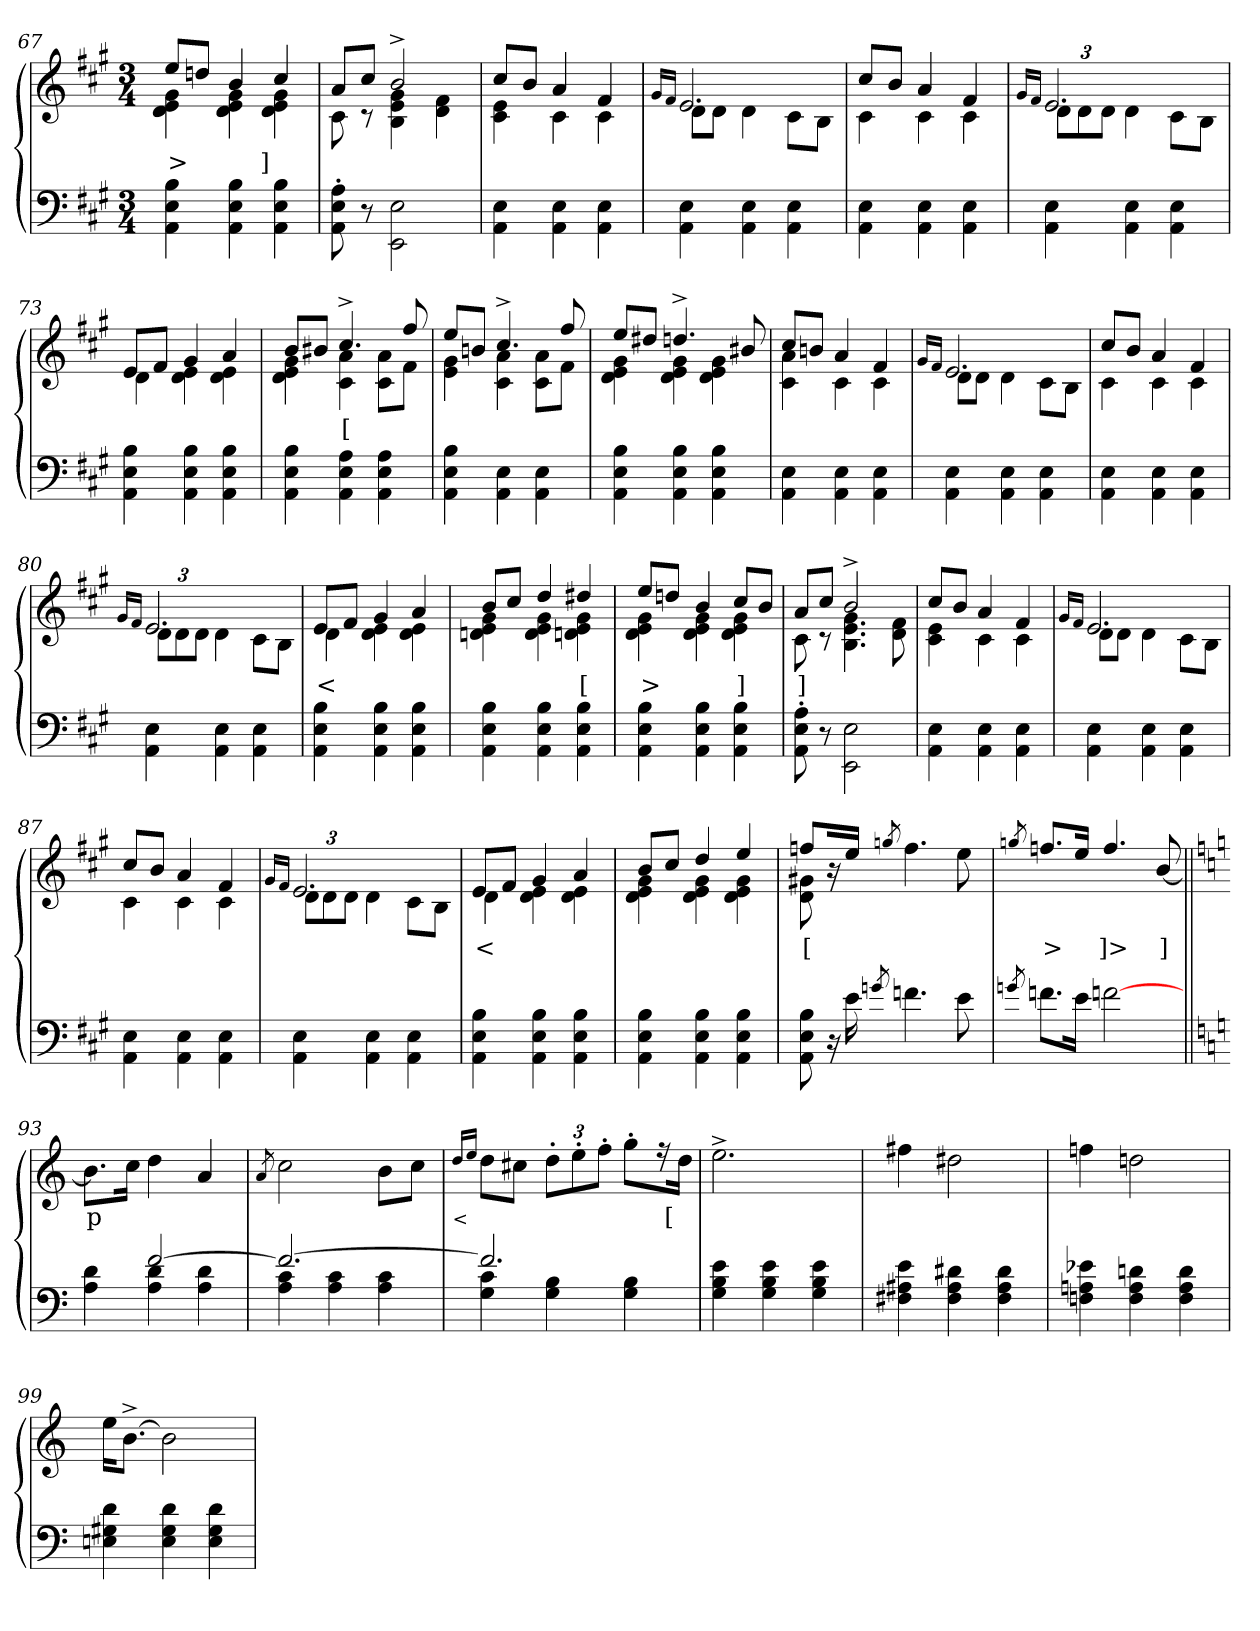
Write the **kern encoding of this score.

**kern	**kern	**text
*part2	*part1	*part1
*staff2	*staff1	*staff1
*clefF4	*clefG2	*
*k[f#c#g#]	*k[f#c#g#]	*
*M3/4	*M3/4	*
=67	=67	=67
*	*^	*
4B 4E 4AA	8eeL	4g# 4e 4d	>
.	8ddnJ	.	.
4B 4E 4AA	4b	4g# 4e 4d	.
4B 4E 4AA	4cc#	4g# 4e 4d	]
=68	=68	=68	=68
8A'> 8E'> 8AA'>	8aL	8c#	.
8r	8cc#J	8r	.
2E\ 2EE\	2b^>	4g# 4e 4B	.
.	.	4f# 4d	.
=69	=69	=69	=69
4E\ 4AA\	8cc#L	4e 4c#	.
.	8bJ	.	.
4E\ 4AA\	4a	4c#	.
4E\ 4AA\	4f#	4c#	.
=70	=70	=70	=70
.	16qg#/LL	.	.
.	16qf#/JJ	.	.
4E\ 4AA\	2.e	8dL	.
.	.	8dJ	.
4E\ 4AA\	.	4d	.
4E\ 4AA\	.	8c#L	.
.	.	8BJ	.
=71	=71	=71	=71
4E\ 4AA\	8cc#L	4c#	.
.	8bJ	.	.
4E\ 4AA\	4a	4c#	.
4E\ 4AA\	4f#	4c#	.
=72	=72	=72	=72
.	16qg#/LL	.	.
.	16qf#/JJ	.	.
4E\ 4AA\	2.e	12dL	.
.	.	12d	.
.	.	12dJ	.
4E\ 4AA\	.	4d	.
4E\ 4AA\	.	8c#L	.
.	.	8BJ	.
=73	=73	=73	=73
4B 4E 4AA	8eL	4d	.
.	8f#J	.	.
4B 4E 4AA	4g#	4e 4d	.
4B 4E 4AA	4a	4e 4d	.
=74	=74	=74	=74
4B 4E 4AA	8bL	4g# 4e 4d	.
.	8b#XJ	.	.
4A 4E 4AA	4.cc#^>	4a 4c#	[
4A 4E 4AA	.	8a 8c#L	.
.	8ff#	8f#J	.
=75	=75	=75	=75
4B 4E 4AA	8eeL	4g# 4e	.
.	8bnJ	.	.
4E\ 4AA\	4.cc#^>	4a 4c#	.
4E\ 4AA\	.	8a 8c#L	.
.	8ff#	8f#J	.
=76	=76	=76	=76
4B 4E 4AA	8eeL	4g# 4e 4d	.
.	8dd#XJ	.	.
4B 4E 4AA	4.ddn^>	4g# 4e 4d	.
4B 4E 4AA	.	4g# 4e 4d	.
.	8b#X	.	.
=77	=77	=77	=77
4E\ 4AA\	8cc#L	4a 4c#	.
.	8bnJ	.	.
4E\ 4AA\	4a	4c#	.
4E\ 4AA\	4f#	4c#	.
=78	=78	=78	=78
.	16qg#/LL	.	.
.	16qf#/JJ	.	.
4E\ 4AA\	2.e	8dL	.
.	.	8dJ	.
4E\ 4AA\	.	4d	.
4E\ 4AA\	.	8c#L	.
.	.	8BJ	.
=79	=79	=79	=79
4E\ 4AA\	8cc#L	4c#	.
.	8bJ	.	.
4E\ 4AA\	4a	4c#	.
4E\ 4AA\	4f#	4c#	.
=80	=80	=80	=80
.	16qg#/LL	.	.
.	16qf#/JJ	.	.
4E\ 4AA\	2.e	12dL	.
.	.	12d	.
.	.	12dJ	.
4E\ 4AA\	.	4d	.
4E\ 4AA\	.	8c#L	.
.	.	8BJ	.
=81	=81	=81	=81
4B 4E 4AA	8eL	4d	<
.	8f#J	.	.
4B 4E 4AA	4g#	4e 4d	.
4B 4E 4AA	4a	4e 4d	.
=82	=82	=82	=82
4B 4E 4AA	8bL	4g# 4e 4dn	.
.	8cc#J	.	.
4B 4E 4AA	4dd	4g# 4e 4d	.
4B 4E 4AA	4dd#X	4g# 4e 4dn	[
=83	=83	=83	=83
4B 4E 4AA	8ee/L	4g# 4e 4d	>
.	8ddn/J	.	.
4B 4E 4AA	4b	4g# 4e 4d	.
4B 4E 4AA	8cc#L	4g# 4e 4d	]
.	8bJ	.	.
=84	=84	=84	=84
8A'> 8E'> 8AA'>	8aL	8c#	]
8r	8cc#J	8r	.
2E\ 2EE\	2b^>	4.g# 4.e 4.B	.
.	.	8f# 8d	.
=85	=85	=85	=85
4E\ 4AA\	8cc#L	4e 4c#	.
.	8bJ	.	.
4E\ 4AA\	4a	4c#	.
4E\ 4AA\	4f#	4c#	.
=86	=86	=86	=86
.	16qg#/LL	.	.
.	16qf#/JJ	.	.
4E\ 4AA\	2.e	8dL	.
.	.	8dJ	.
4E\ 4AA\	.	4d	.
4E\ 4AA\	.	8c#L	.
.	.	8BJ	.
=87	=87	=87	=87
4E\ 4AA\	8cc#L	4c#	.
.	8bJ	.	.
4E\ 4AA\	4a	4c#	.
4E\ 4AA\	4f#	4c#	.
=88	=88	=88	=88
.	16qg#/LL	.	.
.	16qf#/JJ	.	.
4E\ 4AA\	2.e	12dL	.
.	.	12d	.
.	.	12dJ	.
4E\ 4AA\	.	4d	.
4E\ 4AA\	.	8c#L	.
.	.	8BJ	.
=89	=89	=89	=89
4B 4E 4AA	8eL	4d	<
.	8f#J	.	.
4B 4E 4AA	4g#	4e 4d	.
4B 4E 4AA	4a	4e 4d	.
=90	=90	=90	=90
4B 4E 4AA	8bL	4g# 4e 4d	.
.	8cc#J	.	.
4B 4E 4AA	4dd	4g# 4e 4d	.
4B 4E 4AA	4ee	4g# 4e 4d	.
=91	=91	=91	=91
8B 8E 8AA	8ffnL	8g#X 8d	[
16r	16ryy	16r	ff
16e\	16eeJk	2ryy	.
8qgn/	8qggn/	.	.
4.fn\	4.ff	.	.
8e\	8ee	.	.
.	.	16ryy	.
*	*v	*v	*
=92	=92	=92
8qgn/	8qggn/	.
8.fnL	8.ffn/L	>
16eJk	16eeJk	.
[2fn	4.ff/	]>
.	[8b/	]
=93||	=93||	=93||
*k[]	*k[]	*
*^	*	*
4ryy	4d 4A	8.bL]	p
.	.	16ccJk	.
[2f	4d 4A	4dd	.
.	4d 4A	4a	.
=94	=94	=94	=94
.	.	8qa/	.
2.f_	4c 4A	2cc	.
.	4c 4A	.	.
.	4c 4A	8bL	.
.	.	8ccJ	.
=95	=95	=95	=95
.	.	16qdd/LL	<
.	.	16qee/JJ	.
2.f]	4c 4G	8ddL	.
.	.	8cc#XJ	.
.	4B 4G	12dd'>L	.
.	.	12ee'>	.
.	.	12ff'>J	.
.	4B 4G	8gg'>L	.
.	.	16r	.
.	.	16ddJk	[
*v	*v	*	*
=96	=96	=96
4e 4B 4G	2.ee^>	.
4e 4B 4G	.	.
4e 4B 4G	.	.
=97	=97	=97
4e 4A#X 4F#X	4ff#X	.
4d#X 4A# 4F#	2dd#X	.
4d# 4A# 4F#	.	.
=98	=98	=98
4e-X 4An 4Fn	4ffn	.
4dn 4A 4F	2ddn	.
4d 4A 4F	.	.
=99	=99	=99
4d 4G#X 4En	16eeKL	.
.	[8.b^>J	.
4d 4G# 4E	2b]	.
4d 4G# 4E	.	.
=	=	=
*-	*-	*-
